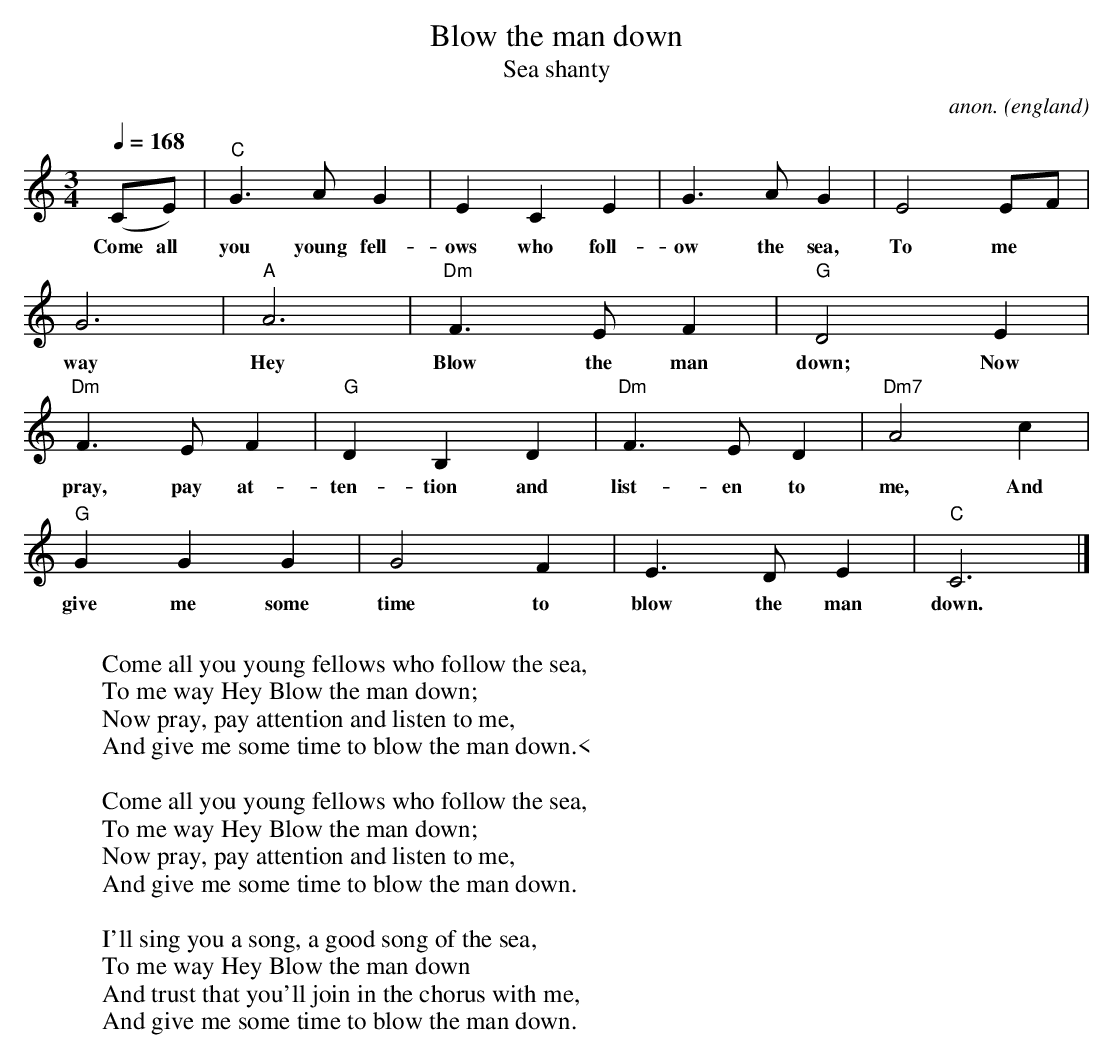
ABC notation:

X:1
T:Blow the man down
T:Sea shanty
O:england
C:anon.
M:3/4
L:1/4
Q:168
K:C
(C/E/)|"C"G>AG|ECE|G>AG|E2E/F/|
w:Come all you young fell-ows who foll-ow the sea, To me
G3|"A"A3|"Dm"F>EF|"G"D2E|
w:way Hey Blow the man down; Now
"Dm"F>EF|"G"DB,D|"Dm"F>ED|"Dm7"A2c|
w:pray, pay at-ten-tion and list-en to me, And
"G"GGG|G2F|E>DE|"C"C3|]
w:give me some time to blow the man down.
W:
W:Come all you young fellows who follow the sea,
W:  To me way Hey Blow the man down;
W:Now pray, pay attention and listen to me,
W:  And give me some time to blow the man down.<
W:
W:Come all you young fellows who follow the sea,
W:  To me way Hey Blow the man down;
W:Now pray, pay attention and listen to me,
W:  And give me some time to blow the man down.
W:
W:I'll sing you a song, a good song of the sea,
W:  To me way Hey Blow the man down
W:And trust that you'll join in the chorus with me,
W:  And give me some time to blow the man down.
